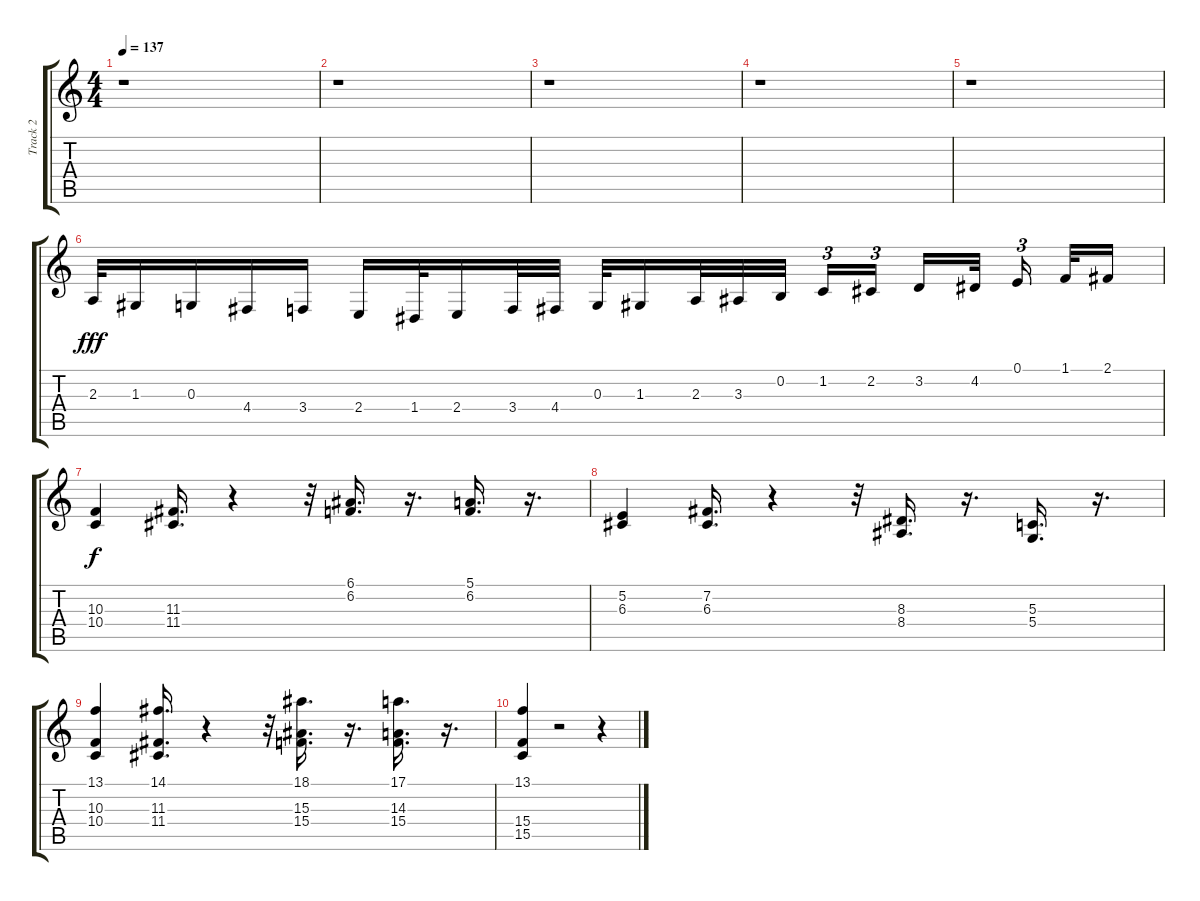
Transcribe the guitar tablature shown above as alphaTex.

\track ("Track 2" "Track 2") {instrument stringensemble1}
\staff {score tabs}
\tuning (E4 B3 G3 D3 A2 E2) {hide}
\ts (4 4)
\tempo 137
\clef g2
\ks c
r.1{dy f} |
r.1 |
r.1 |
r.1 |
r.1 |
2.3.32{dy fff instrument guitarfretnoise} 1.3.16 0.3.16 4.4.16 3.4.16 2.4.16 1.4.32 2.4.16 3.4.32 4.4.32 0.3.32 1.3.16 2.3.32 3.3.32 0.2.32{beam splitsecondary} 1.2.16{tu (3 2)} 2.2.16{tu (3 2)} 3.2.16 4.2.32{beam splitsecondary} 0.1.16{tu (3 2) beam splitsecondary} 1.1.32 2.1.16 |
(10.3 10.4).4{dy f instrument stringensemble1} (11.3 11.4).16{d} r.4 r.32 (6.1 6.2).16{d} r.16{d} (5.1 6.2).16{d} r.16{d} |
(5.2 6.3).4 (7.2 6.3).16{d} r.4 r.32 (8.3 8.4).16{d} r.16{d} (5.3 5.4).16{d} r.16{d} |
(13.1 10.3 10.4).4 (14.1 11.3 11.4).16{d} r.4 r.32 (18.1 15.3 15.4).16{d} r.16{d} (17.1 14.3 15.4).16{d} r.16{d} |
(13.1 15.4 15.5).4 r.2 r.4
